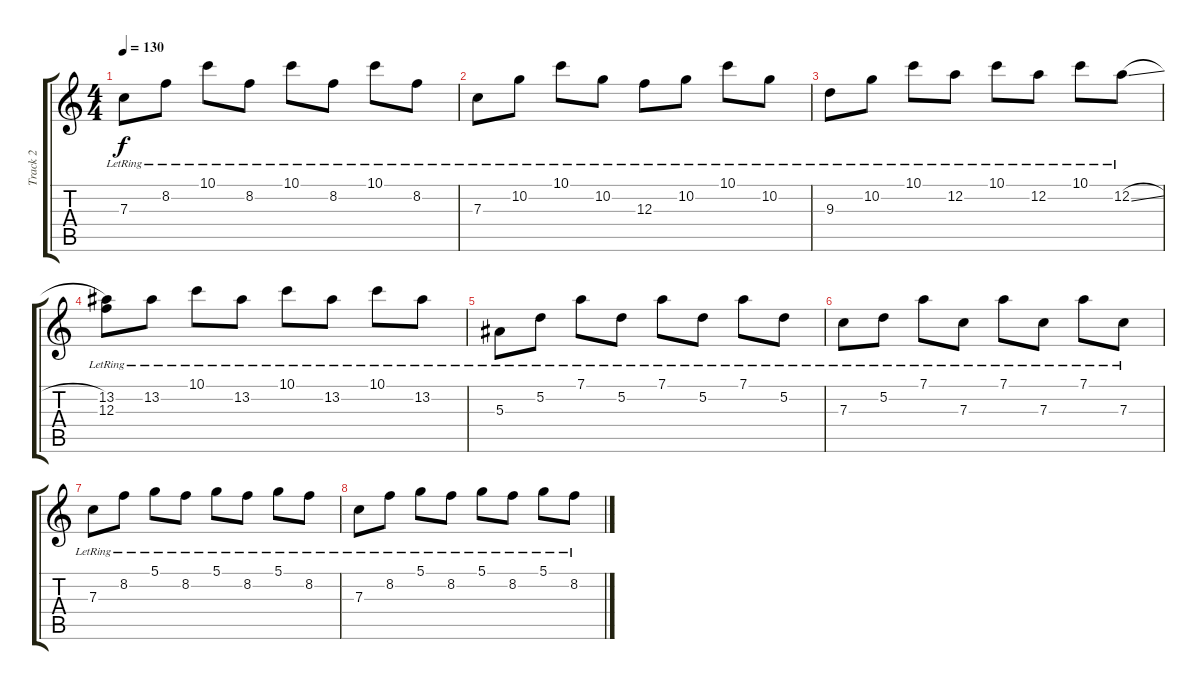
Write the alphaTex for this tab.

\track ("Track 2" "Track 2") {instrument acousticguitarsteel}
\staff {score tabs}
\tuning (D4 A3 F3 C3 G2 C2) {hide}
\ts (4 4)
\tempo 130
\clef g2
\ks c
7.3{lr}.8{dy f} 8.2{lr}.8 10.1{lr}.8 8.2{lr}.8 10.1{lr}.8 8.2{lr}.8 10.1{lr}.8 8.2{lr}.8 |
7.3{lr}.8 10.2{lr}.8 10.1{lr}.8 10.2{lr}.8 12.3{lr}.8 10.2{lr}.8 10.1{lr}.8 10.2{lr}.8 |
9.3{lr}.8 10.2{lr}.8 10.1{lr}.8 12.2{lr}.8 10.1{lr}.8 12.2{lr}.8 10.1{lr}.8 12.2{sl lr}.8 |
(13.2{lr} 12.3).8 13.2{lr}.8 10.1{lr}.8 13.2{lr}.8 10.1{lr}.8 13.2{lr}.8 10.1{lr}.8 13.2{lr}.8 |
5.3{lr}.8 5.2{lr}.8 7.1{lr}.8 5.2{lr}.8 7.1{lr}.8 5.2{lr}.8 7.1{lr}.8 5.2{lr}.8 |
7.3{lr}.8 5.2{lr}.8 7.1{lr}.8 7.3{lr}.8 7.1{lr}.8 7.3{lr}.8 7.1{lr}.8 7.3{lr}.8 |
7.3{lr}.8 8.2{lr}.8 5.1{lr}.8 8.2{lr}.8 5.1{lr}.8 8.2{lr}.8 5.1{lr}.8 8.2{lr}.8 |
7.3{lr}.8 8.2{lr}.8 5.1{lr}.8 8.2{lr}.8 5.1{lr}.8 8.2{lr}.8 5.1{lr}.8 8.2{lr}.8
